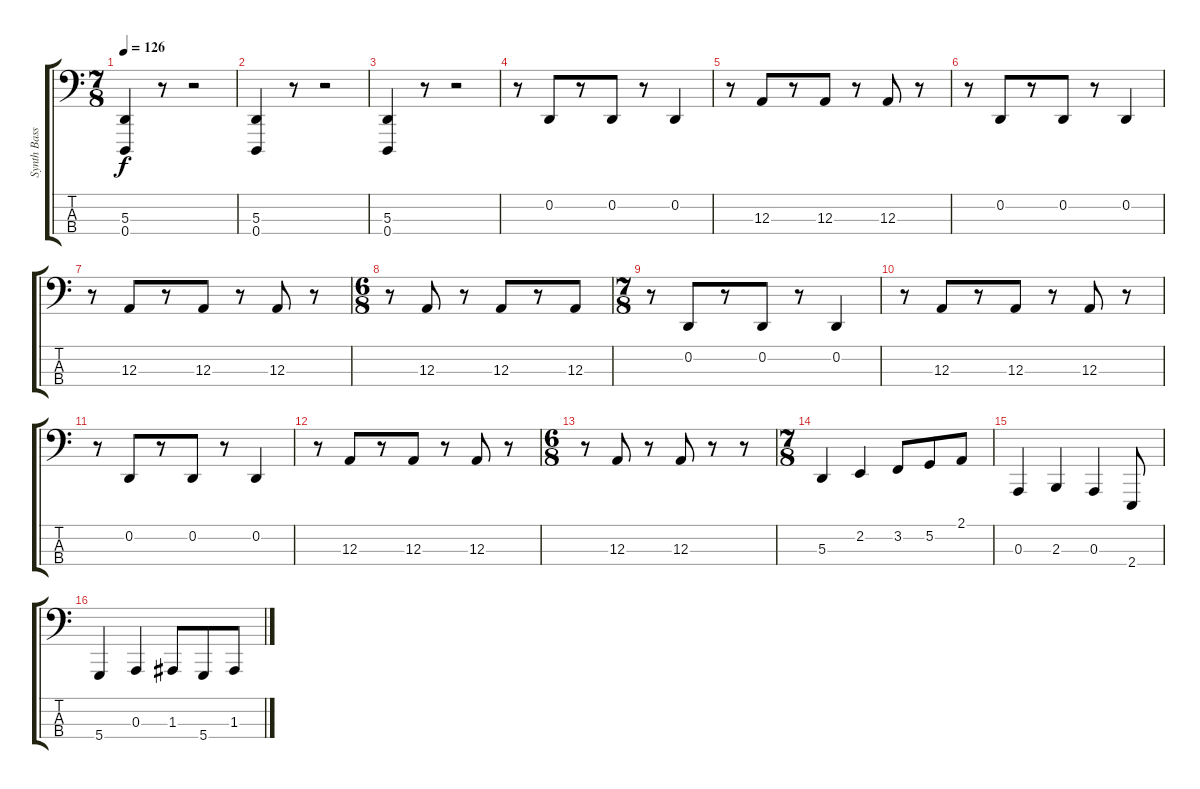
\track ("Synth Bass" "Synth Bass") {instrument lead2sawtooth}
\staff {score tabs}
\tuning (G2 D2 A1 D1) {hide}
\ts (7 8)
\tempo 126
\clef f4
\ks c
(5.3 0.4).4{dy f} r.8 r.2 |
(5.3 0.4).4 r.8 r.2 |
(5.3 0.4).4 r.8 r.2 |
r.8 0.2.8 r.8 0.2.8 r.8 0.2.4 |
r.8 12.3.8 r.8 12.3.8 r.8 12.3.8 r.8 |
r.8 0.2.8 r.8 0.2.8 r.8 0.2.4 |
r.8 12.3.8 r.8 12.3.8 r.8 12.3.8 r.8 |
\ts (6 8)
r.8 12.3.8 r.8 12.3.8 r.8 12.3.8 |
\ts (7 8)
r.8 0.2.8 r.8 0.2.8 r.8 0.2.4 |
r.8 12.3.8 r.8 12.3.8 r.8 12.3.8 r.8 |
r.8 0.2.8 r.8 0.2.8 r.8 0.2.4 |
r.8 12.3.8 r.8 12.3.8 r.8 12.3.8 r.8 |
\ts (6 8)
r.8 12.3.8 r.8 12.3.8 r.8 r.8 |
\ts (7 8)
5.3.4 2.2.4 3.2.8 5.2.8 2.1.8 |
0.3.4 2.3.4 0.3.4 2.4.8 |
5.4.4 0.3.4 1.3.8 5.4.8 1.3.8
